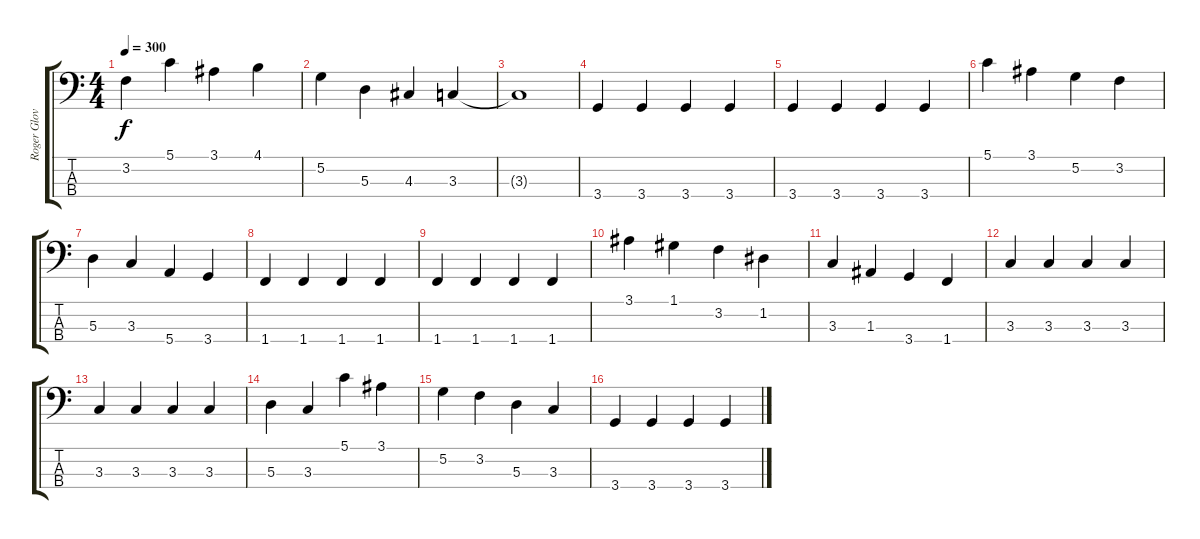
\track ("Roger Glover" "Roger Glov") {instrument electricbasspick}
\staff {score tabs}
\tuning (G2 D2 A1 E1) {hide}
\ts (4 4)
\tempo 300
\clef f4
\ks c
3.2.4{dy f} 5.1.4 3.1.4 4.1.4 |
5.2.4 5.3.4 4.3.4 3.3.4 |
3.3{t}.1 |
3.4.4 3.4.4 3.4.4 3.4.4 |
3.4.4 3.4.4 3.4.4 3.4.4 |
5.1.4 3.1.4 5.2.4 3.2.4 |
5.3.4 3.3.4 5.4.4 3.4.4 |
1.4.4 1.4.4 1.4.4 1.4.4 |
1.4.4 1.4.4 1.4.4 1.4.4 |
3.1.4 1.1.4 3.2.4 1.2.4 |
3.3.4 1.3.4 3.4.4 1.4.4 |
3.3.4 3.3.4 3.3.4 3.3.4 |
3.3.4 3.3.4 3.3.4 3.3.4 |
5.3.4 3.3.4 5.1.4 3.1.4 |
5.2.4 3.2.4 5.3.4 3.3.4 |
3.4.4 3.4.4 3.4.4 3.4.4
